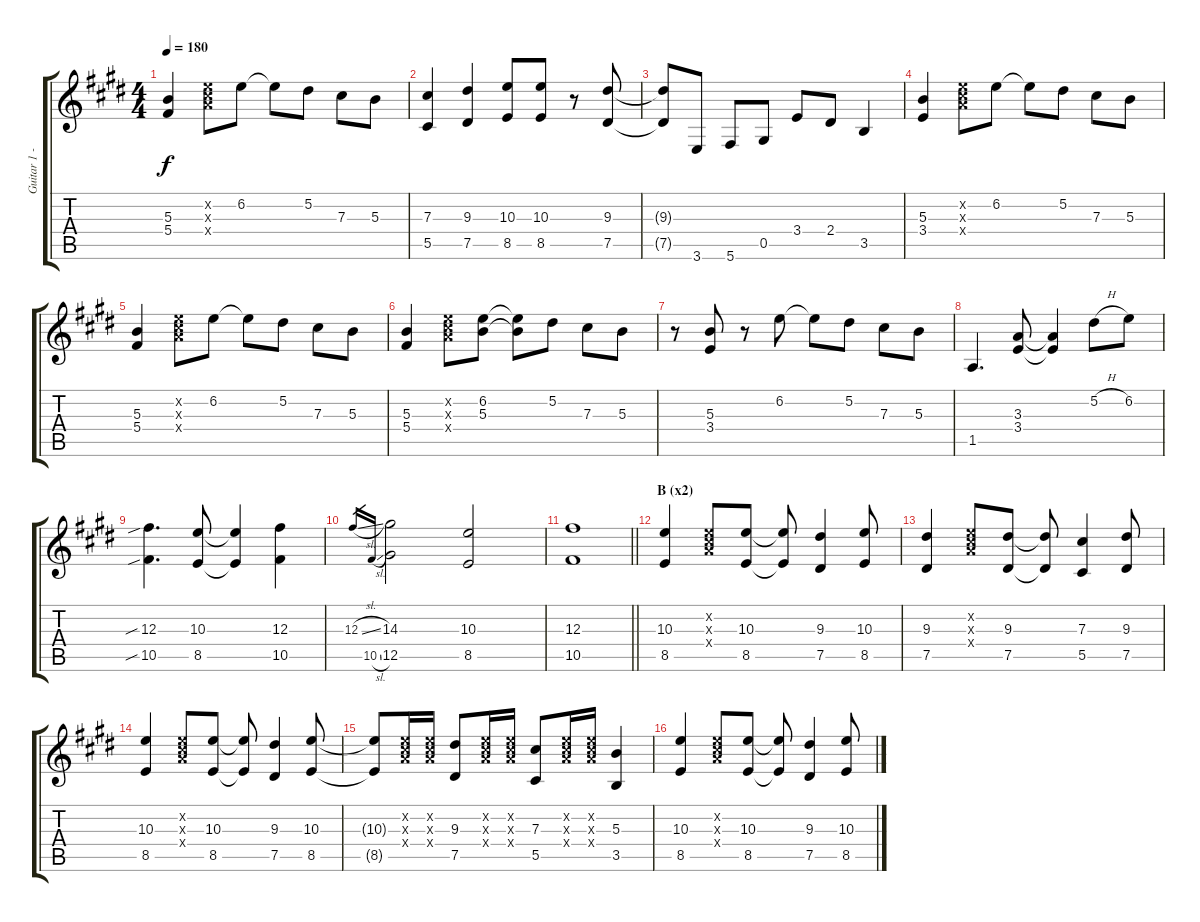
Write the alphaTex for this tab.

\track ("Guitar 1 - Ryouga" "Guitar 1 -") {instrument distortionguitar}
\staff {score tabs}
\tuning (Eb4 Bb3 Gb3 Db3 Ab2 Db2) {hide}
\ts (4 4)
\tempo 180
\clef g2
\ks e
(5.3 5.4).4{dy f} (6.2{x} 7.3{x} 8.4{x}).8 6.2.8 6.2{t}.8 5.2.8 7.3.8 5.3.8 |
(7.3 5.5).4 (9.3 7.5).4 (10.3 8.5).8 (10.3 8.5).8 r.8 (9.3 7.5).8 |
(9.3{t} 7.5{t}).8 3.6.8 5.6.8 0.5.8 3.4.8 2.4.8 3.5.4 |
(5.3 3.4).4 (6.2{x} 7.3{x} 8.4{x}).8 6.2.8 6.2{t}.8 5.2.8 7.3.8 5.3.8 |
(5.3 5.4).4 (6.2{x} 7.3{x} 8.4{x}).8 6.2.8 6.2{t}.8 5.2.8 7.3.8 5.3.8 |
(5.3 5.4).4 (6.2{x} 7.3{x} 8.4{x}).8 (6.2 5.3).8 (6.2{t} 5.3{t}).8 5.2.8 7.3.8 5.3.8 |
r.8 (5.3 3.4).8 r.8 6.2.8 6.2{t}.8 5.2.8 7.3.8 5.3.8 |
1.5.4{d} (3.3 3.4).8 (3.3{t} 3.4{t}).4 5.2{h}.8 6.2.8 |
(12.3{sib} 10.5{sib}).4{d} (10.3 8.5).8 (10.3{t} 8.5{t}).4 (12.3 10.5).4 |
12.3{sl}.16{gr} 10.5{sl}.16{gr} (14.3 12.5).2 (10.3 8.5).2 |
\barLineRight lightlight
(12.3 10.5).1 |
\section ("" "B (x2)")
(10.3 8.5).4 (6.2{x} 7.3{x} 8.4{x}).8 (10.3 8.5).8 (10.3{t} 8.5{t}).8 (9.3 7.5).4 (10.3 8.5).8 |
(9.3 7.5).4 (6.2{x} 7.3{x} 8.4{x}).8 (9.3 7.5).8 (9.3{t} 7.5{t}).8 (7.3 5.5).4 (9.3 7.5).8 |
(10.3 8.5).4 (6.2{x} 7.3{x} 8.4{x}).8 (10.3 8.5).8 (10.3{t} 8.5{t}).8 (9.3 7.5).4 (10.3 8.5).8 |
(10.3{t} 8.5{t}).8 (6.2{x} 7.3{x} 8.4{x}).16 (6.2{x} 7.3{x} 8.4{x}).16 (9.3 7.5).8 (6.2{x} 7.3{x} 8.4{x}).16 (6.2{x} 7.3{x} 8.4{x}).16 (7.3 5.5).8 (6.2{x} 7.3{x} 8.4{x}).16 (6.2{x} 7.3{x} 8.4{x}).16 (5.3 3.5).4 |
(10.3 8.5).4 (6.2{x} 7.3{x} 8.4{x}).8 (10.3 8.5).8 (10.3{t} 8.5{t}).8 (9.3 7.5).4 (10.3 8.5).8
